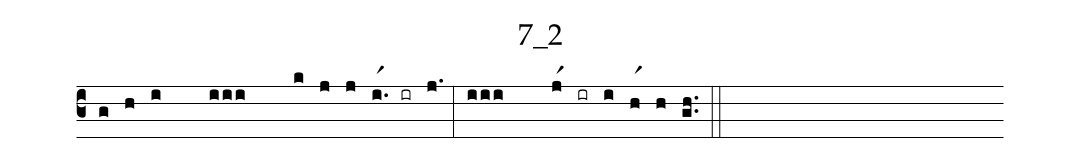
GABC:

name: 7_2;
%%
(c3) (g)(h)(i//////////) (iii//////////) (k)(j)(j) (i.r1)(ir)(j.) (:) (iii//////////)  (jr1)(ir)(i)(hr1)(h) (g.h.) (::)
